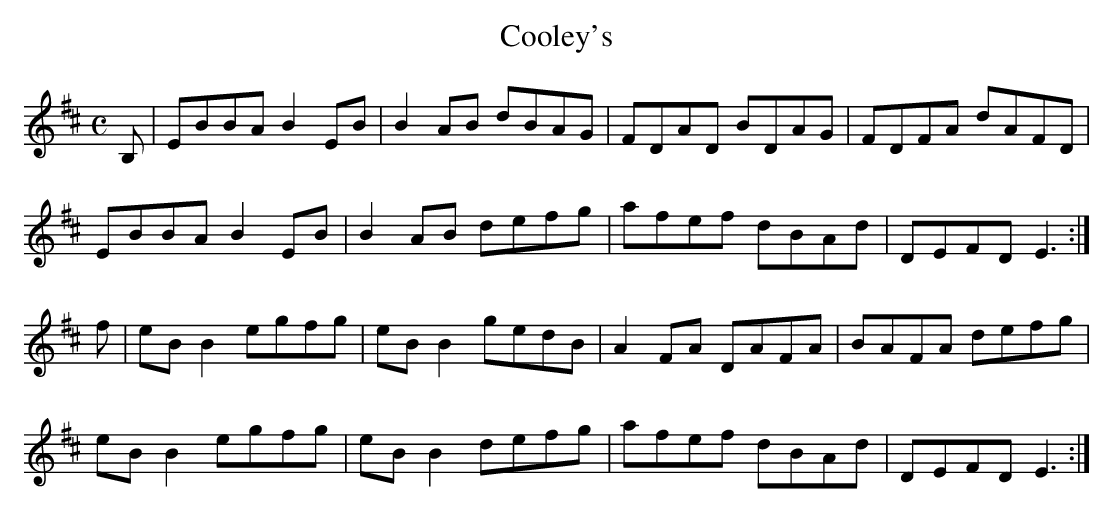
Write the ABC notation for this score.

X:1
T:Cooley's
M:C
L:1/8
K:E Dorian
B,|EBBA B2EB|B2AB dBAG|FDAD BDAG|FDFA dAFD|!
EBBA B2EB|B2AB defg|afef dBAd|DEFD E3:|!
f|eBB2 egfg|eBB2 gedB|A2FA DAFA|BAFA defg|!
eBB2 egfg|eBB2 defg|afef dBAd|DEFD E3:|!
